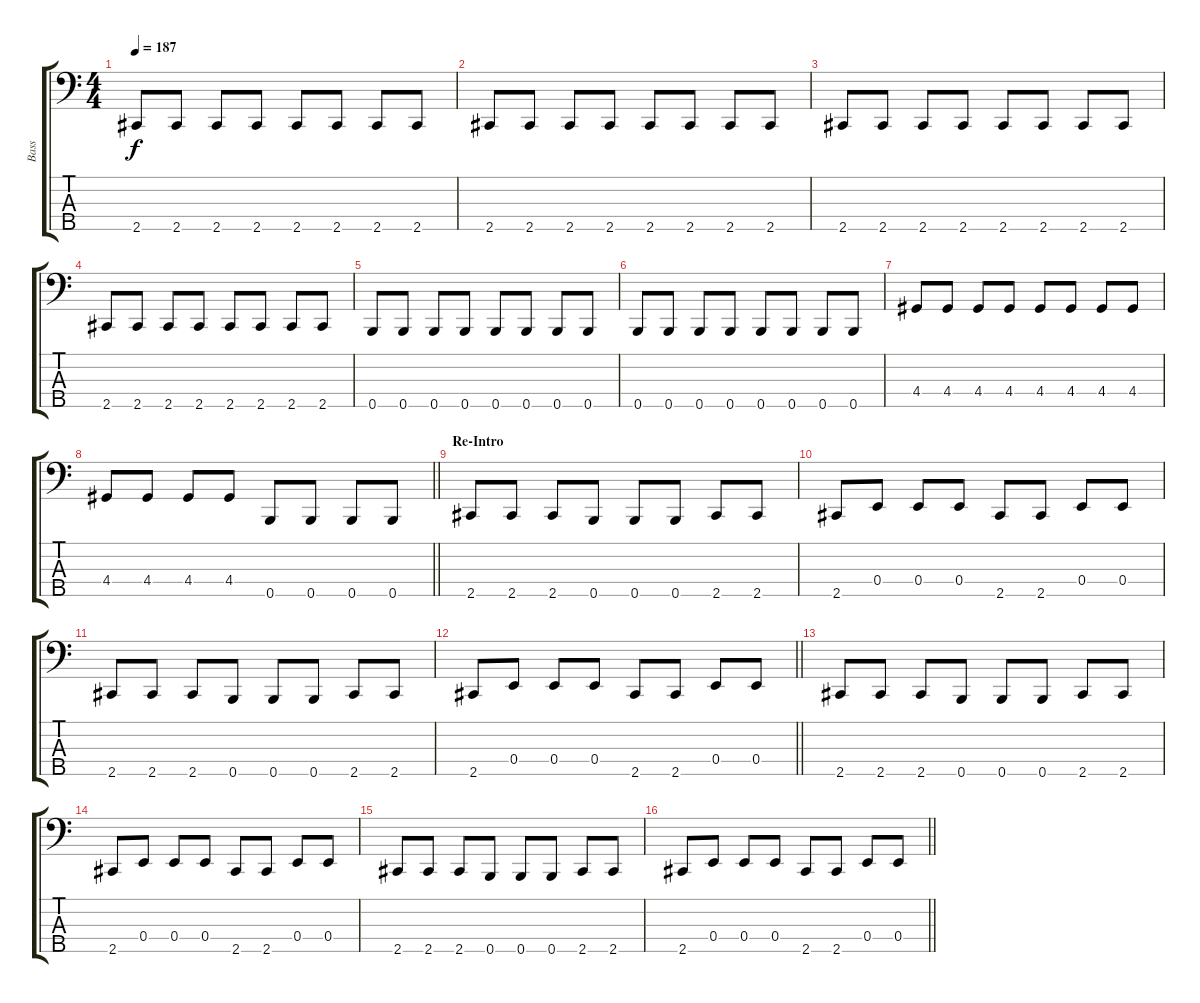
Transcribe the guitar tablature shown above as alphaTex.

\track ("Bass" "Bass") {instrument electricbassfinger}
\staff {score tabs}
\tuning (G2 D2 A1 E1 B0) {hide}
\ts (4 4)
\section ("" "")
\tempo 187
\clef f4
\ks c
2.5.8{dy f} 2.5.8 2.5.8 2.5.8 2.5.8 2.5.8 2.5.8 2.5.8 |
2.5.8 2.5.8 2.5.8 2.5.8 2.5.8 2.5.8 2.5.8 2.5.8 |
2.5.8 2.5.8 2.5.8 2.5.8 2.5.8 2.5.8 2.5.8 2.5.8 |
2.5.8 2.5.8 2.5.8 2.5.8 2.5.8 2.5.8 2.5.8 2.5.8 |
0.5.8 0.5.8 0.5.8 0.5.8 0.5.8 0.5.8 0.5.8 0.5.8 |
0.5.8 0.5.8 0.5.8 0.5.8 0.5.8 0.5.8 0.5.8 0.5.8 |
4.4.8 4.4.8 4.4.8 4.4.8 4.4.8 4.4.8 4.4.8 4.4.8 |
\barLineRight lightlight
4.4.8 4.4.8 4.4.8 4.4.8 0.5.8 0.5.8 0.5.8 0.5.8 |
\section ("" "Re-Intro")
2.5.8 2.5.8 2.5.8 0.5.8 0.5.8 0.5.8 2.5.8 2.5.8 |
2.5.8 0.4.8 0.4.8 0.4.8 2.5.8 2.5.8 0.4.8 0.4.8 |
2.5.8 2.5.8 2.5.8 0.5.8 0.5.8 0.5.8 2.5.8 2.5.8 |
\barLineRight lightlight
2.5.8 0.4.8 0.4.8 0.4.8 2.5.8 2.5.8 0.4.8 0.4.8 |
\section ("" "")
2.5.8 2.5.8 2.5.8 0.5.8 0.5.8 0.5.8 2.5.8 2.5.8 |
2.5.8 0.4.8 0.4.8 0.4.8 2.5.8 2.5.8 0.4.8 0.4.8 |
2.5.8 2.5.8 2.5.8 0.5.8 0.5.8 0.5.8 2.5.8 2.5.8 |
\barLineRight lightlight
2.5.8 0.4.8 0.4.8 0.4.8 2.5.8 2.5.8 0.4.8 0.4.8
